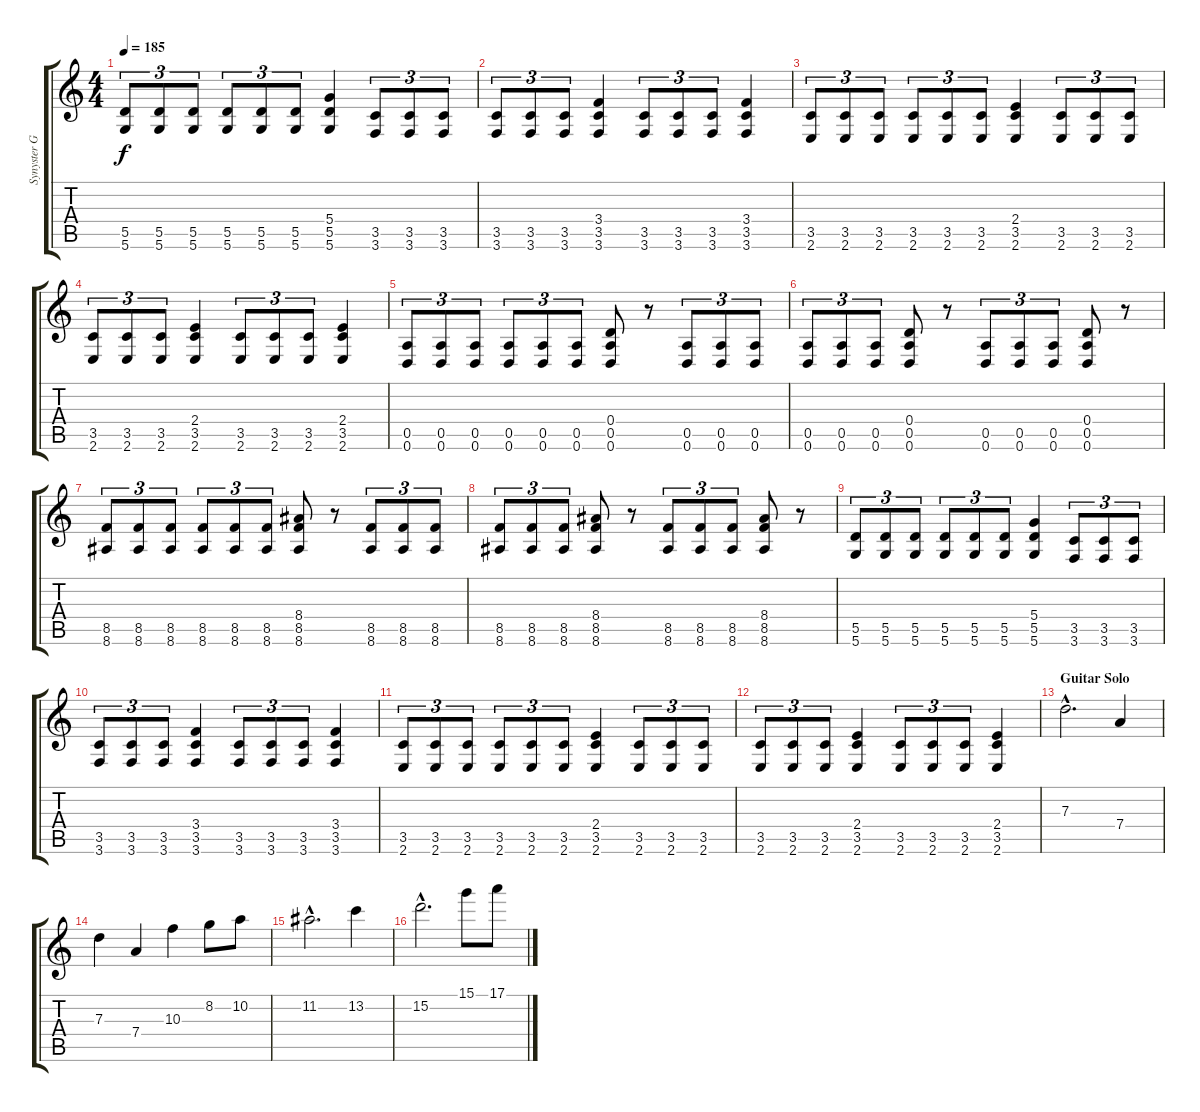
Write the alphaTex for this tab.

\track ("Synyster Gates" "Synyster G") {instrument distortionguitar}
\staff {score tabs}
\tuning (E4 B3 G3 D3 A2 D2) {hide}
\ts (4 4)
\tempo 185
\clef g2
\ks c
(5.5 5.6).8{tu (3 2) dy f} (5.5 5.6).8{tu (3 2)} (5.5 5.6).8{tu (3 2)} (5.5 5.6).8{tu (3 2)} (5.5 5.6).8{tu (3 2)} (5.5 5.6).8{tu (3 2)} (5.4 5.5 5.6).4 (3.5 3.6).8{tu (3 2)} (3.5 3.6).8{tu (3 2)} (3.5 3.6).8{tu (3 2)} |
(3.5 3.6).8{tu (3 2)} (3.5 3.6).8{tu (3 2)} (3.5 3.6).8{tu (3 2)} (3.4 3.5 3.6).4 (3.5 3.6).8{tu (3 2)} (3.5 3.6).8{tu (3 2)} (3.5 3.6).8{tu (3 2)} (3.4 3.5 3.6).4 |
(3.5 2.6).8{tu (3 2)} (3.5 2.6).8{tu (3 2)} (3.5 2.6).8{tu (3 2)} (3.5 2.6).8{tu (3 2)} (3.5 2.6).8{tu (3 2)} (3.5 2.6).8{tu (3 2)} (2.4 3.5 2.6).4 (3.5 2.6).8{tu (3 2)} (3.5 2.6).8{tu (3 2)} (3.5 2.6).8{tu (3 2)} |
(3.5 2.6).8{tu (3 2)} (3.5 2.6).8{tu (3 2)} (3.5 2.6).8{tu (3 2)} (2.4 3.5 2.6).4 (3.5 2.6).8{tu (3 2)} (3.5 2.6).8{tu (3 2)} (3.5 2.6).8{tu (3 2)} (2.4 3.5 2.6).4 |
(0.5 0.6).8{tu (3 2)} (0.5 0.6).8{tu (3 2)} (0.5 0.6).8{tu (3 2)} (0.5 0.6).8{tu (3 2)} (0.5 0.6).8{tu (3 2)} (0.5 0.6).8{tu (3 2)} (0.4 0.5 0.6).8 r.8 (0.5 0.6).8{tu (3 2)} (0.5 0.6).8{tu (3 2)} (0.5 0.6).8{tu (3 2)} |
(0.5 0.6).8{tu (3 2)} (0.5 0.6).8{tu (3 2)} (0.5 0.6).8{tu (3 2)} (0.4 0.5 0.6).8 r.8 (0.5 0.6).8{tu (3 2)} (0.5 0.6).8{tu (3 2)} (0.5 0.6).8{tu (3 2)} (0.4 0.5 0.6).8 r.8 |
(8.5 8.6).8{tu (3 2)} (8.5 8.6).8{tu (3 2)} (8.5 8.6).8{tu (3 2)} (8.5 8.6).8{tu (3 2)} (8.5 8.6).8{tu (3 2)} (8.5 8.6).8{tu (3 2)} (8.4 8.5 8.6).8 r.8 (8.5 8.6).8{tu (3 2)} (8.5 8.6).8{tu (3 2)} (8.5 8.6).8{tu (3 2)} |
(8.5 8.6).8{tu (3 2)} (8.5 8.6).8{tu (3 2)} (8.5 8.6).8{tu (3 2)} (8.4 8.5 8.6).8 r.8 (8.5 8.6).8{tu (3 2)} (8.5 8.6).8{tu (3 2)} (8.5 8.6).8{tu (3 2)} (8.4 8.5 8.6).8 r.8 |
(5.5 5.6).8{tu (3 2)} (5.5 5.6).8{tu (3 2)} (5.5 5.6).8{tu (3 2)} (5.5 5.6).8{tu (3 2)} (5.5 5.6).8{tu (3 2)} (5.5 5.6).8{tu (3 2)} (5.4 5.5 5.6).4 (3.5 3.6).8{tu (3 2)} (3.5 3.6).8{tu (3 2)} (3.5 3.6).8{tu (3 2)} |
(3.5 3.6).8{tu (3 2)} (3.5 3.6).8{tu (3 2)} (3.5 3.6).8{tu (3 2)} (3.4 3.5 3.6).4 (3.5 3.6).8{tu (3 2)} (3.5 3.6).8{tu (3 2)} (3.5 3.6).8{tu (3 2)} (3.4 3.5 3.6).4 |
(3.5 2.6).8{tu (3 2)} (3.5 2.6).8{tu (3 2)} (3.5 2.6).8{tu (3 2)} (3.5 2.6).8{tu (3 2)} (3.5 2.6).8{tu (3 2)} (3.5 2.6).8{tu (3 2)} (2.4 3.5 2.6).4 (3.5 2.6).8{tu (3 2)} (3.5 2.6).8{tu (3 2)} (3.5 2.6).8{tu (3 2)} |
(3.5 2.6).8{tu (3 2)} (3.5 2.6).8{tu (3 2)} (3.5 2.6).8{tu (3 2)} (2.4 3.5 2.6).4 (3.5 2.6).8{tu (3 2)} (3.5 2.6).8{tu (3 2)} (3.5 2.6).8{tu (3 2)} (2.4 3.5 2.6).4 |
\section ("" "Guitar Solo")
7.3{hac}.2{d} 7.4.4 |
7.3.4 7.4.4 10.3.4 8.2.8 10.2.8 |
11.2{hac}.2{d} 13.2.4 |
15.2{hac}.2{d} 15.1.8 17.1.8
